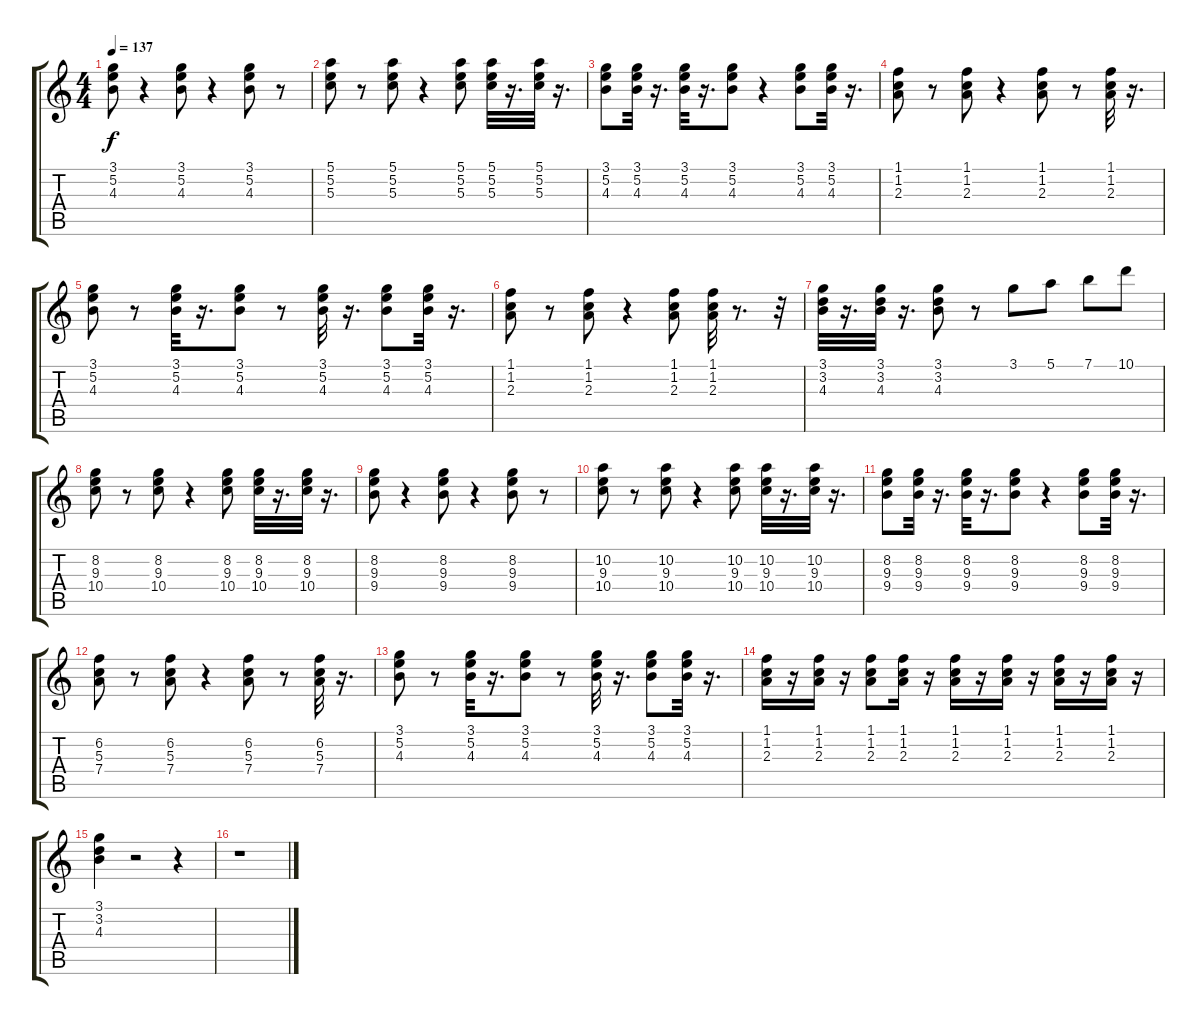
\track "" {instrument distortionguitar}
\staff {score tabs}
\tuning (E4 B3 G3 D3 A2 E2) {hide}
\ts (4 4)
\tempo 137
\clef g2
\ks c
(3.1 5.2 4.3).8{dy f} r.4 (3.1 5.2 4.3).8 r.4 (3.1 5.2 4.3).8 r.8 |
(5.1 5.2 5.3).8 r.8 (5.1 5.2 5.3).8 r.4 (5.1 5.2 5.3).8 (5.1 5.2 5.3).32 r.16{d} (5.1 5.2 5.3).32 r.16{d} |
(3.1 5.2 4.3).8 (3.1 5.2 4.3).32 r.16{d} (3.1 5.2 4.3).32 r.16{d} (3.1 5.2 4.3).8 r.4 (3.1 5.2 4.3).8 (3.1 5.2 4.3).32 r.16{d} |
(1.1 1.2 2.3).8 r.8 (1.1 1.2 2.3).8 r.4 (1.1 1.2 2.3).8 r.8 (1.1 1.2 2.3).32 r.16{d} |
(3.1 5.2 4.3).8 r.8 (3.1 5.2 4.3).32 r.16{d} (3.1 5.2 4.3).8 r.8 (3.1 5.2 4.3).32 r.16{d} (3.1 5.2 4.3).8 (3.1 5.2 4.3).32 r.16{d} |
(1.1 1.2 2.3).8 r.8 (1.1 1.2 2.3).8 r.4 (1.1 1.2 2.3).8 (1.1 1.2 2.3).32 r.8{d} r.32 |
(3.1 3.2 4.3).32 r.16{d} (3.1 3.2 4.3).32 r.16{d} (3.1 3.2 4.3).8 r.8 3.1.8 5.1.8 7.1.8 10.1.8 |
(8.2 9.3 10.4).8 r.8 (8.2 9.3 10.4).8 r.4 (8.2 9.3 10.4).8 (8.2 9.3 10.4).32 r.16{d} (8.2 9.3 10.4).32 r.16{d} |
(8.2 9.3 9.4).8 r.4 (8.2 9.3 9.4).8 r.4 (8.2 9.3 9.4).8 r.8 |
(10.2 9.3 10.4).8 r.8 (10.2 9.3 10.4).8 r.4 (10.2 9.3 10.4).8 (10.2 9.3 10.4).32 r.16{d} (10.2 9.3 10.4).32 r.16{d} |
(8.2 9.3 9.4).8 (8.2 9.3 9.4).32 r.16{d} (8.2 9.3 9.4).32 r.16{d} (8.2 9.3 9.4).8 r.4 (8.2 9.3 9.4).8 (8.2 9.3 9.4).32 r.16{d} |
(6.2 5.3 7.4).8 r.8 (6.2 5.3 7.4).8 r.4 (6.2 5.3 7.4).8 r.8 (6.2 5.3 7.4).32 r.16{d} |
(3.1 5.2 4.3).8 r.8 (3.1 5.2 4.3).32 r.16{d} (3.1 5.2 4.3).8 r.8 (3.1 5.2 4.3).32 r.16{d} (3.1 5.2 4.3).8 (3.1 5.2 4.3).32 r.16{d} |
(1.1 1.2 2.3).16 r.16 (1.1 1.2 2.3).16 r.16 (1.1 1.2 2.3).8 (1.1 1.2 2.3).16 r.16 (1.1 1.2 2.3).16 r.16 (1.1 1.2 2.3).16 r.16 (1.1 1.2 2.3).16 r.16 (1.1 1.2 2.3).16 r.16 |
(3.1 3.2 4.3).4 r.2 r.4 |
r.1
